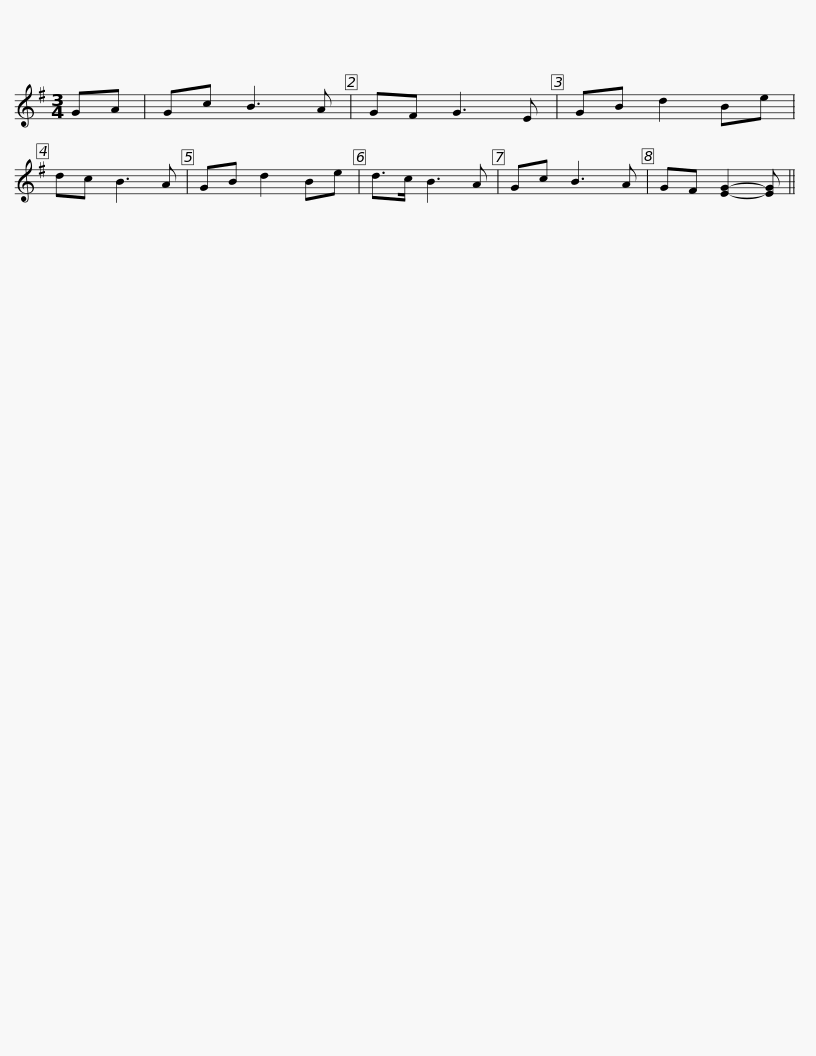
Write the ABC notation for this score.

X:1
L:1/8
M:3/4
I:linebreak $
K:G
V:1 treble
V:1
 GA | Gc B3 A | GF G3 E | GB d2 Be | dc B3 A | %5
 GB d2 Be | d>c B3 A | Gc B3 A | GF [EG]2- [EG] || %9
